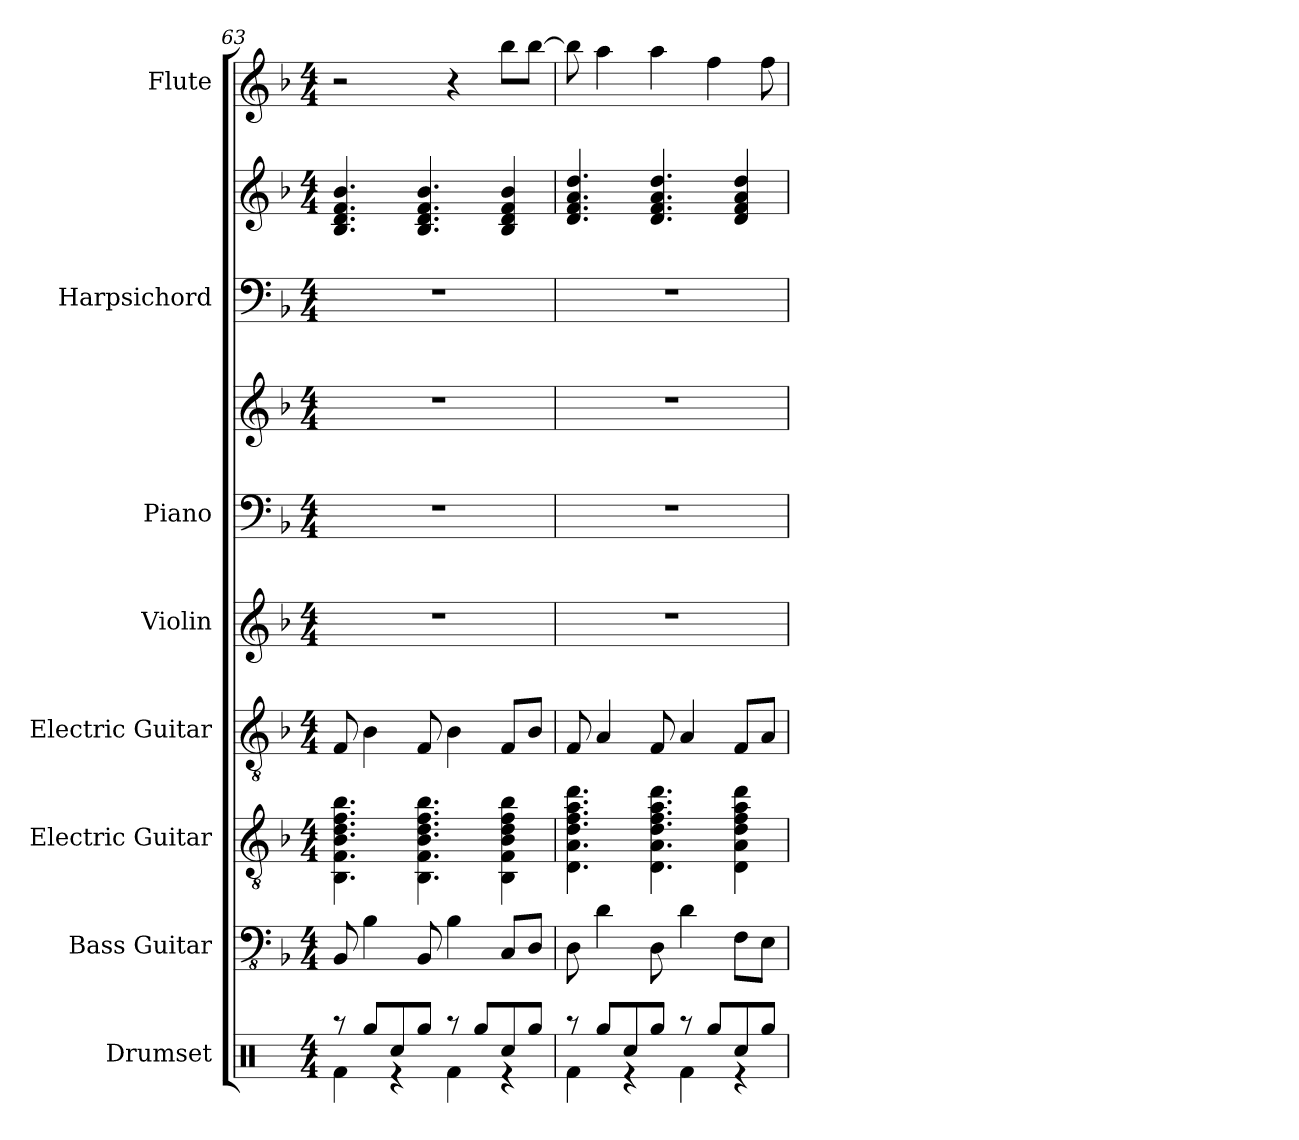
**kern	**kern	**kern	**kern	**kern	**kern	**kern	**kern	**kern	**kern
*part8	*part7	*part6	*part5	*part4	*part3	*part3	*part2	*part2	*part1
*staff10	*staff9	*staff8	*staff7	*staff6	*staff5	*staff4	*staff3	*staff2	*staff1
*I"Drumset	*I"Bass Guitar	*I"Electric Guitar	*I"Electric Guitar	*I"Violin	*I"Piano	*	*I"Harpsichord	*	*I"Flute
*I'Drs.	*I'B. Guit.	*I'El. Guit.	*I'El. Guit.	*I'Vln.	*I'Pno.	*	*I'Hch.	*	*I'Fl.
*clefX	*clefFv4	*clefGv2	*clefGv2	*clefG2	*clefF4	*clefG2	*clefF4	*clefG2	*clefG2
*k[]	*k[b-]	*k[b-]	*k[b-]	*k[b-]	*k[b-]	*k[b-]	*k[b-]	*k[b-]	*k[b-]
*M4/4	*M4/4	*M4/4	*M4/4	*M4/4	*M4/4	*M4/4	*M4/4	*M4/4	*M4/4
=63	=63	=63	=63	=63	=63	=63	=63	=63	=63
*^	*	*	*	*	*	*	*	*	*
8r	4Rf\	8BBB-/	4.BB-\ 4.F\ 4.B-\ 4.d\ 4.f\ 4.b-\	8F/	1r	1r	1r	1r	4.B-/ 4.d/ 4.f/ 4.b-/	2r
8Rgg/L	.	4BB-\	.	4B-\	.	.	.	.	.	.
8Rcc/	4r	.	.	.	.	.	.	.	.	.
8Rgg/J	.	8BBB-/	4.BB-\ 4.F\ 4.B-\ 4.d\ 4.f\ 4.b-\	8F/	.	.	.	.	4.B-/ 4.d/ 4.f/ 4.b-/	.
8r	4Rf\	4BB-\	.	4B-\	.	.	.	.	.	4r
8Rgg/L	.	.	.	.	.	.	.	.	.	.
8Rcc/	4r	8CC/L	4BB-\ 4F\ 4B-\ 4d\ 4f\ 4b-\	8F/L	.	.	.	.	4B-/ 4d/ 4f/ 4b-/	8bb-\L
8Rgg/J	.	8DD/J	.	8B-/J	.	.	.	.	.	[8bb-\J
=64	=64	=64	=64	=64	=64	=64	=64	=64	=64	=64
8r	4Rf\	8DD\	4.D\ 4.A\ 4.d\ 4.f\ 4.a\ 4.dd\	8F/	1r	1r	1r	1r	4.d/ 4.f/ 4.a/ 4.dd/	8bb-\]
8Rgg/L	.	4D\	.	4A/	.	.	.	.	.	4aa\
8Rcc/	4r	.	.	.	.	.	.	.	.	.
8Rgg/J	.	8DD\	4.D\ 4.A\ 4.d\ 4.f\ 4.a\ 4.dd\	8F/	.	.	.	.	4.d/ 4.f/ 4.a/ 4.dd/	4aa\
8r	4Rf\	4D\	.	4A/	.	.	.	.	.	.
8Rgg/L	.	.	.	.	.	.	.	.	.	4ff\
8Rcc/	4r	8FF\L	4D\ 4A\ 4d\ 4f\ 4a\ 4dd\	8F/L	.	.	.	.	4d/ 4f/ 4a/ 4dd/	.
8Rgg/J	.	8EE\J	.	8A/J	.	.	.	.	.	8ff\
*v	*v	*	*	*	*	*	*	*	*	*
=	=	=	=	=	=	=	=	=	=
*-	*-	*-	*-	*-	*-	*-	*-	*-	*-
